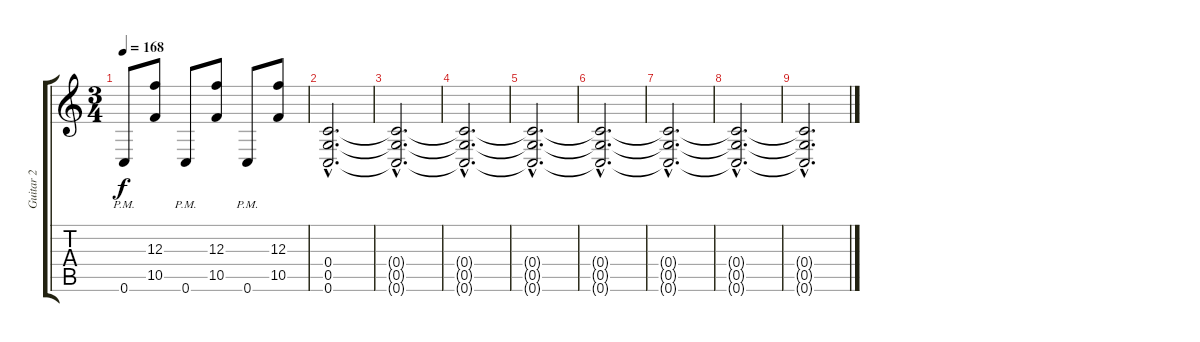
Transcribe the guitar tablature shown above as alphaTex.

\track ("Guitar 2" "Guitar 2") {instrument distortionguitar}
\staff {score tabs}
\tuning (D4 A3 F3 C3 G2 C2) {hide}
\ts (3 4)
\tempo 168
\clef g2
\ks c
0.6{pm}.8{dy f} (12.3 10.5).8 0.6{pm}.8 (12.3 10.5).8 0.6{pm}.8 (12.3 10.5).8 |
(0.4{hac} 0.5{hac} 0.6{hac}).2{d} |
(0.4{hac t} 0.5{hac t} 0.6{hac t}).2{d} |
(0.4{hac t} 0.5{hac t} 0.6{hac t}).2{d} |
(0.4{hac t} 0.5{hac t} 0.6{hac t}).2{d} |
(0.4{hac t} 0.5{hac t} 0.6{hac t}).2{d} |
(0.4{hac t} 0.5{hac t} 0.6{hac t}).2{d} |
(0.4{hac t} 0.5{hac t} 0.6{hac t}).2{d} |
(0.4{hac t} 0.5{hac t} 0.6{hac t}).2{d}
